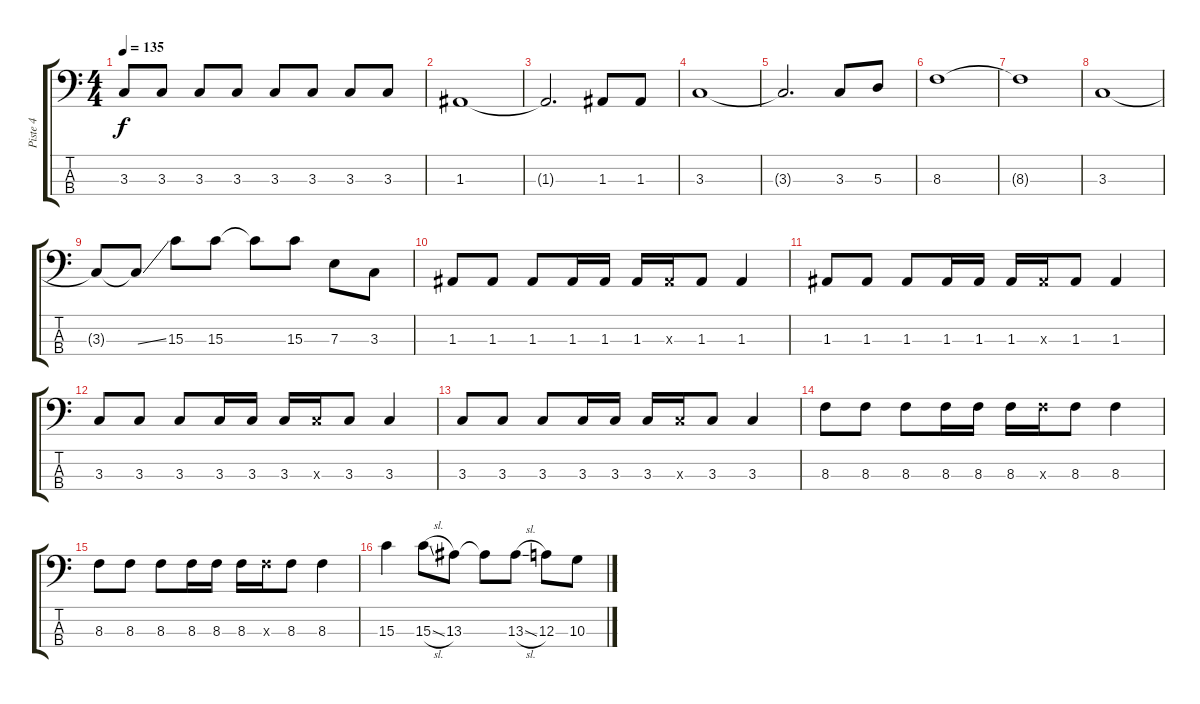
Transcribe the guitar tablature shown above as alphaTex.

\track ("Piste 4" "Piste 4") {instrument electricbassfinger}
\staff {score tabs}
\tuning (G2 D2 A1 E1) {hide}
\ts (4 4)
\tempo 135
\clef f4
\ks c
3.3.8{dy f} 3.3.8 3.3.8 3.3.8 3.3.8 3.3.8 3.3.8 3.3.8 |
1.3.1 |
1.3{t}.2{d} 1.3.8 1.3.8 |
3.3.1 |
3.3{t}.2{d} 3.3.8 5.3.8 |
8.3.1 |
8.3{t}.1 |
3.3.1 |
3.3{t}.8 3.3{ss t}.8 15.3.8 15.3.8 15.3{t}.8 15.3.8 7.3.8 3.3.8 |
1.3.8 1.3.8 1.3.8 1.3.16 1.3.16 1.3.16 1.3{x}.16 1.3.8 1.3.4 |
1.3.8 1.3.8 1.3.8 1.3.16 1.3.16 1.3.16 1.3{x}.16 1.3.8 1.3.4 |
3.3.8 3.3.8 3.3.8 3.3.16 3.3.16 3.3.16 3.3{x}.16 3.3.8 3.3.4 |
3.3.8 3.3.8 3.3.8 3.3.16 3.3.16 3.3.16 3.3{x}.16 3.3.8 3.3.4 |
8.3.8 8.3.8 8.3.8 8.3.16 8.3.16 8.3.16 8.3{x}.16 8.3.8 8.3.4 |
8.3.8 8.3.8 8.3.8 8.3.16 8.3.16 8.3.16 8.3{x}.16 8.3.8 8.3.4 |
15.3.4 15.3{sl}.8 13.3.8 13.3{t}.8 13.3{sl}.8 12.3.8 10.3.8
